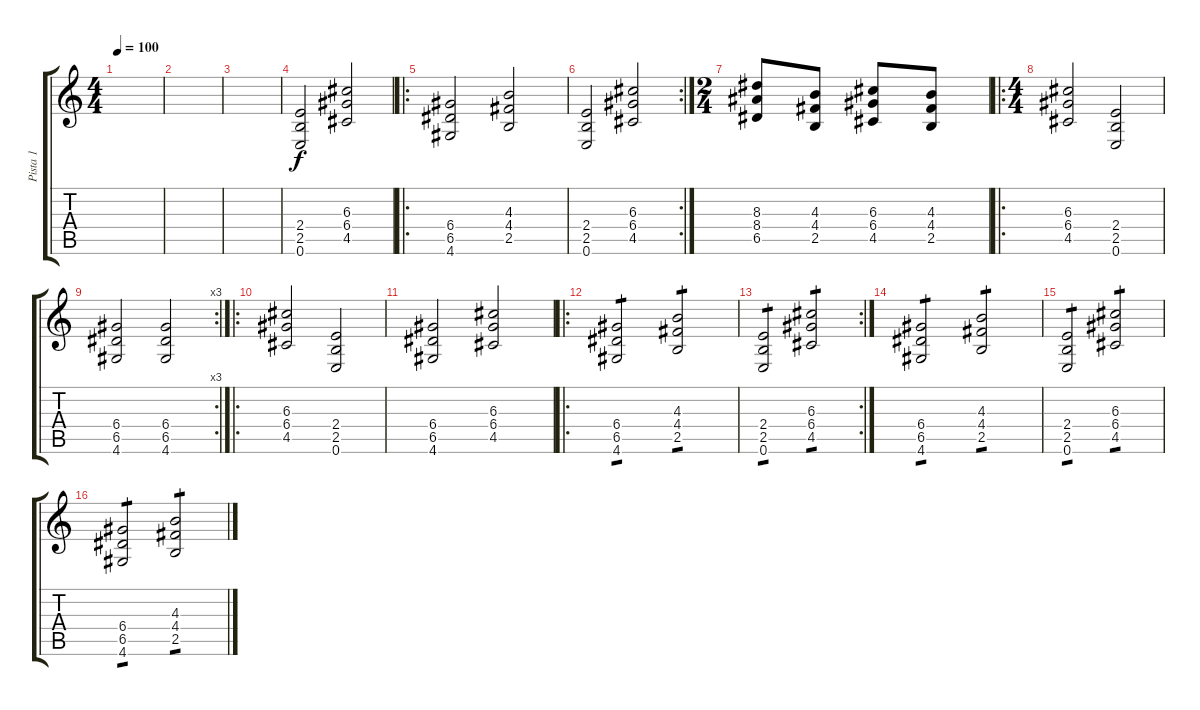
\track ("Pista 1" "Pista 1") {instrument overdrivenguitar}
\staff {score tabs}
\tuning (E4 B3 G3 D3 A2 E2) {hide}
\ts (4 4)
\tempo 100
\clef g2
\ks c
|
|
|
(2.4 2.5 0.6).2 (6.3 6.4 4.5).2 |
\ro
(6.4 6.5 4.6).2 (4.3 4.4 2.5).2 |
\rc 2
(2.4 2.5 0.6).2 (6.3 6.4 4.5).2 |
\ts (2 4)
(8.3 8.4 6.5).8 (4.3 4.4 2.5).8 (6.3 6.4 4.5).8 (4.3 4.4 2.5).8 |
\ro
\ts (4 4)
(6.3 6.4 4.5).2 (2.4 2.5 0.6).2 |
\rc 3
(6.4 6.5 4.6).2 (6.4 6.5 4.6).2 |
\ro
(6.3 6.4 4.5).2 (2.4 2.5 0.6).2 |
(6.4 6.5 4.6).2 (6.3 6.4 4.5).2 |
\ro
(6.4 6.5 4.6).2{tp 1} (4.3 4.4 2.5).2{tp 1} |
\rc 2
(2.4 2.5 0.6).2{tp 1} (6.3 6.4 4.5).2{tp 1} |
(6.4 6.5 4.6).2{tp 1} (4.3 4.4 2.5).2{tp 1} |
(2.4 2.5 0.6).2{txt "" tp 1} (6.3 6.4 4.5).2{tp 1} |
(6.4 6.5 4.6).2{tp 1} (4.3 4.4 2.5).2{tp 1}
